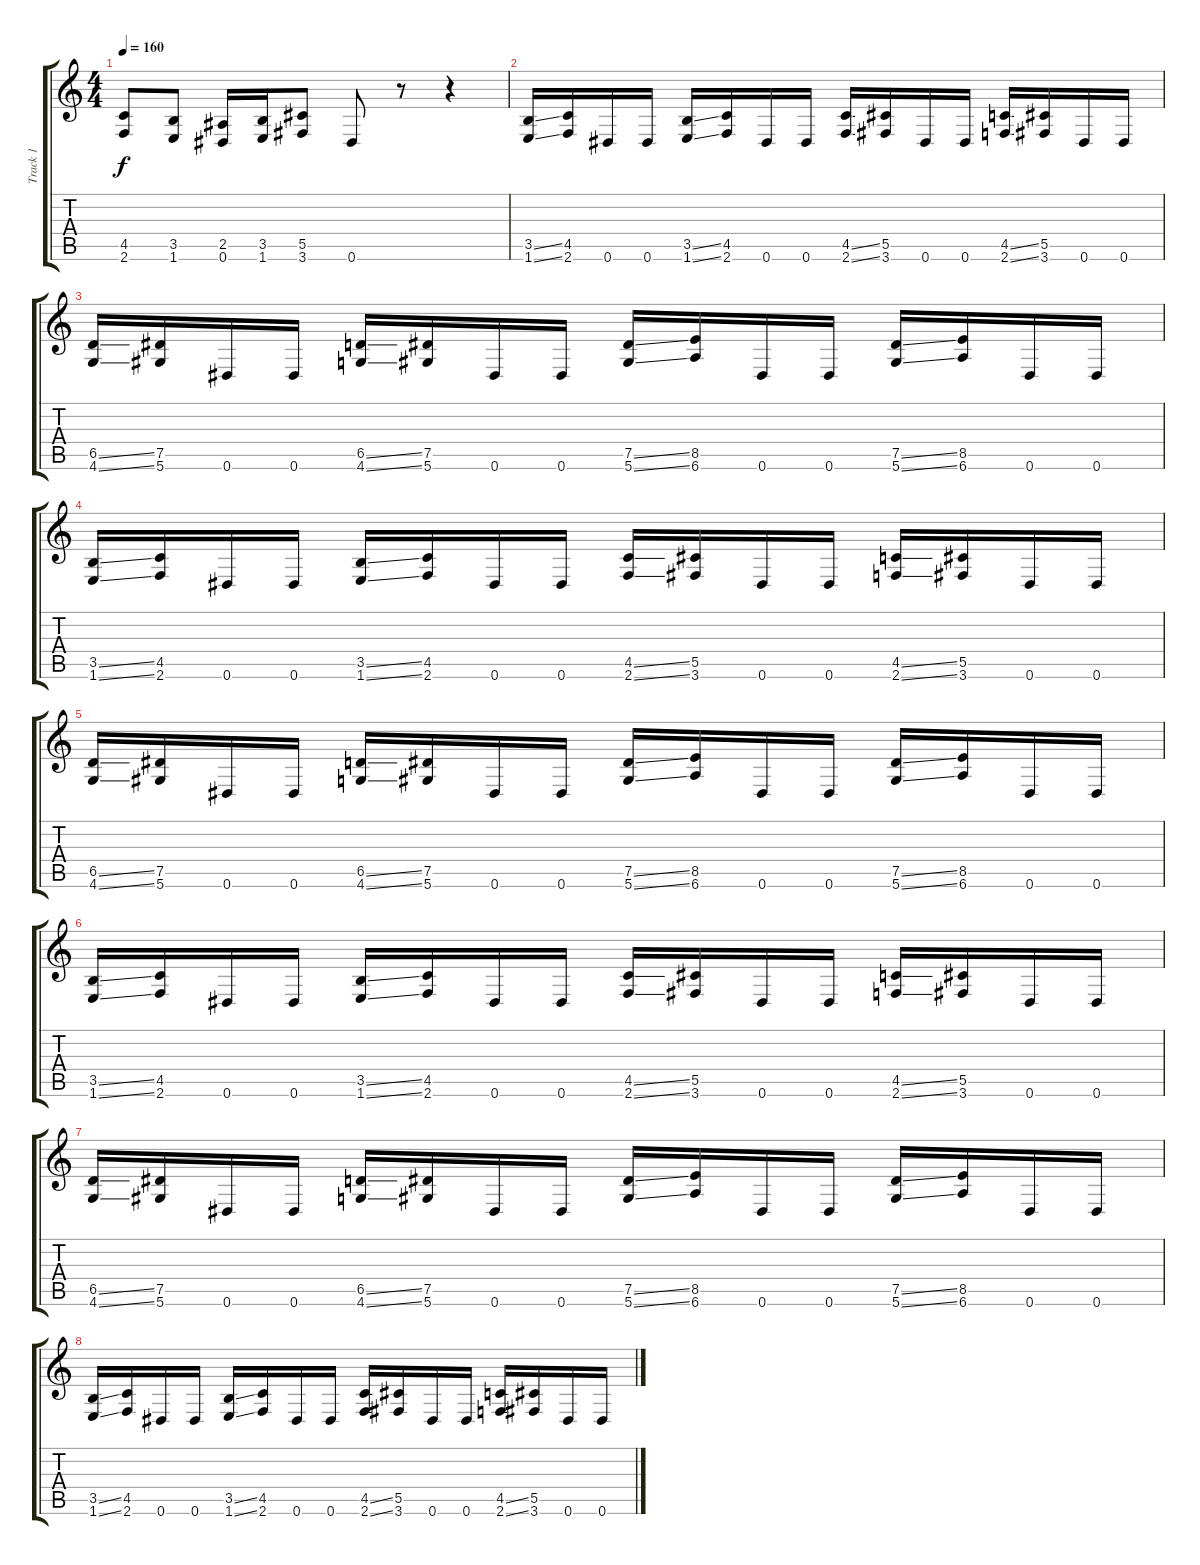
\track ("Track 1" "Track 1") {instrument distortionguitar}
\staff {score tabs}
\tuning (Eb4 Bb3 Gb3 Db3 Ab2 Eb2) {hide}
\ts (4 4)
\tempo 160
\clef g2
\ks c
(4.5 2.6).8{dy f} (3.5 1.6).8 (2.5 0.6).16 (3.5 1.6).16 (5.5 3.6).8 0.6.8 r.8 r.4 |
(3.5{ss} 1.6{ss}).16 (4.5 2.6).16 0.6.16 0.6.16 (3.5{ss} 1.6{ss}).16 (4.5 2.6).16 0.6.16 0.6.16 (4.5{ss} 2.6{ss}).16 (5.5 3.6).16 0.6.16 0.6.16 (4.5{ss} 2.6{ss}).16 (5.5 3.6).16 0.6.16 0.6.16 |
(6.5{ss} 4.6{ss}).16 (7.5 5.6).16 0.6.16 0.6.16 (6.5{ss} 4.6{ss}).16 (7.5 5.6).16 0.6.16 0.6.16 (7.5{ss} 5.6{ss}).16 (8.5 6.6).16 0.6.16 0.6.16 (7.5{ss} 5.6{ss}).16 (8.5 6.6).16 0.6.16 0.6.16 |
(3.5{ss} 1.6{ss}).16 (4.5 2.6).16 0.6.16 0.6.16 (3.5{ss} 1.6{ss}).16 (4.5 2.6).16 0.6.16 0.6.16 (4.5{ss} 2.6{ss}).16 (5.5 3.6).16 0.6.16 0.6.16 (4.5{ss} 2.6{ss}).16 (5.5 3.6).16 0.6.16 0.6.16 |
(6.5{ss} 4.6{ss}).16 (7.5 5.6).16 0.6.16 0.6.16 (6.5{ss} 4.6{ss}).16 (7.5 5.6).16 0.6.16 0.6.16 (7.5{ss} 5.6{ss}).16 (8.5 6.6).16 0.6.16 0.6.16 (7.5{ss} 5.6{ss}).16 (8.5 6.6).16 0.6.16 0.6.16 |
(3.5{ss} 1.6{ss}).16 (4.5 2.6).16 0.6.16 0.6.16 (3.5{ss} 1.6{ss}).16 (4.5 2.6).16 0.6.16 0.6.16 (4.5{ss} 2.6{ss}).16 (5.5 3.6).16 0.6.16 0.6.16 (4.5{ss} 2.6{ss}).16 (5.5 3.6).16 0.6.16 0.6.16 |
(6.5{ss} 4.6{ss}).16 (7.5 5.6).16 0.6.16 0.6.16 (6.5{ss} 4.6{ss}).16 (7.5 5.6).16 0.6.16 0.6.16 (7.5{ss} 5.6{ss}).16 (8.5 6.6).16 0.6.16 0.6.16 (7.5{ss} 5.6{ss}).16 (8.5 6.6).16 0.6.16 0.6.16 |
(3.5{ss} 1.6{ss}).16 (4.5 2.6).16 0.6.16 0.6.16 (3.5{ss} 1.6{ss}).16 (4.5 2.6).16 0.6.16 0.6.16 (4.5{ss} 2.6{ss}).16 (5.5 3.6).16 0.6.16 0.6.16 (4.5{ss} 2.6{ss}).16 (5.5 3.6).16 0.6.16 0.6.16
